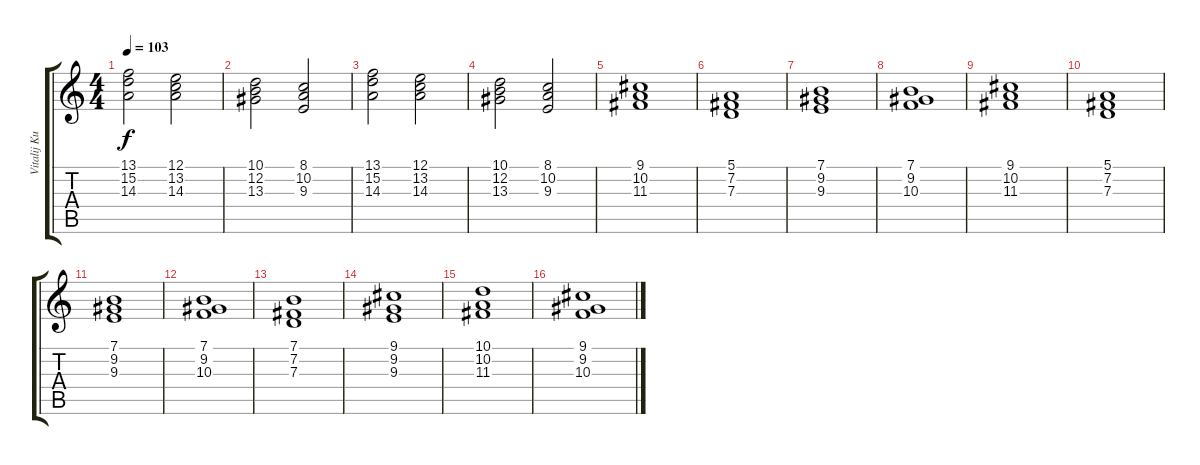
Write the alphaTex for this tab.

\track ("Vitalij Kuprij" "Vitalij Ku") {instrument stringensemble1}
\staff {score tabs}
\tuning (E4 B3 G3 D3 A2 E2) {hide}
\ts (4 4)
\tempo 103
\clef g2
\ks c
(13.1 15.2 14.3).2{dy f volume 11 instrument stringensemble1} (12.1 13.2 14.3).2 |
(10.1 12.2 13.3).2 (8.1 10.2 9.3).2 |
(13.1 15.2 14.3).2{volume 11 instrument stringensemble1} (12.1 13.2 14.3).2 |
(10.1 12.2 13.3).2 (8.1 10.2 9.3).2 |
(9.1 10.2 11.3).1{volume 8} |
(5.1 7.2 7.3).1 |
(7.1 9.2 9.3).1 |
(7.1 9.2 10.3).1 |
(9.1 10.2 11.3).1{volume 8} |
(5.1 7.2 7.3).1 |
(7.1 9.2 9.3).1 |
(7.1 9.2 10.3).1 |
(7.1 7.2 7.3).1 |
(9.1 9.2 9.3).1 |
(10.1 10.2 11.3).1 |
(9.1 9.2 10.3).1
